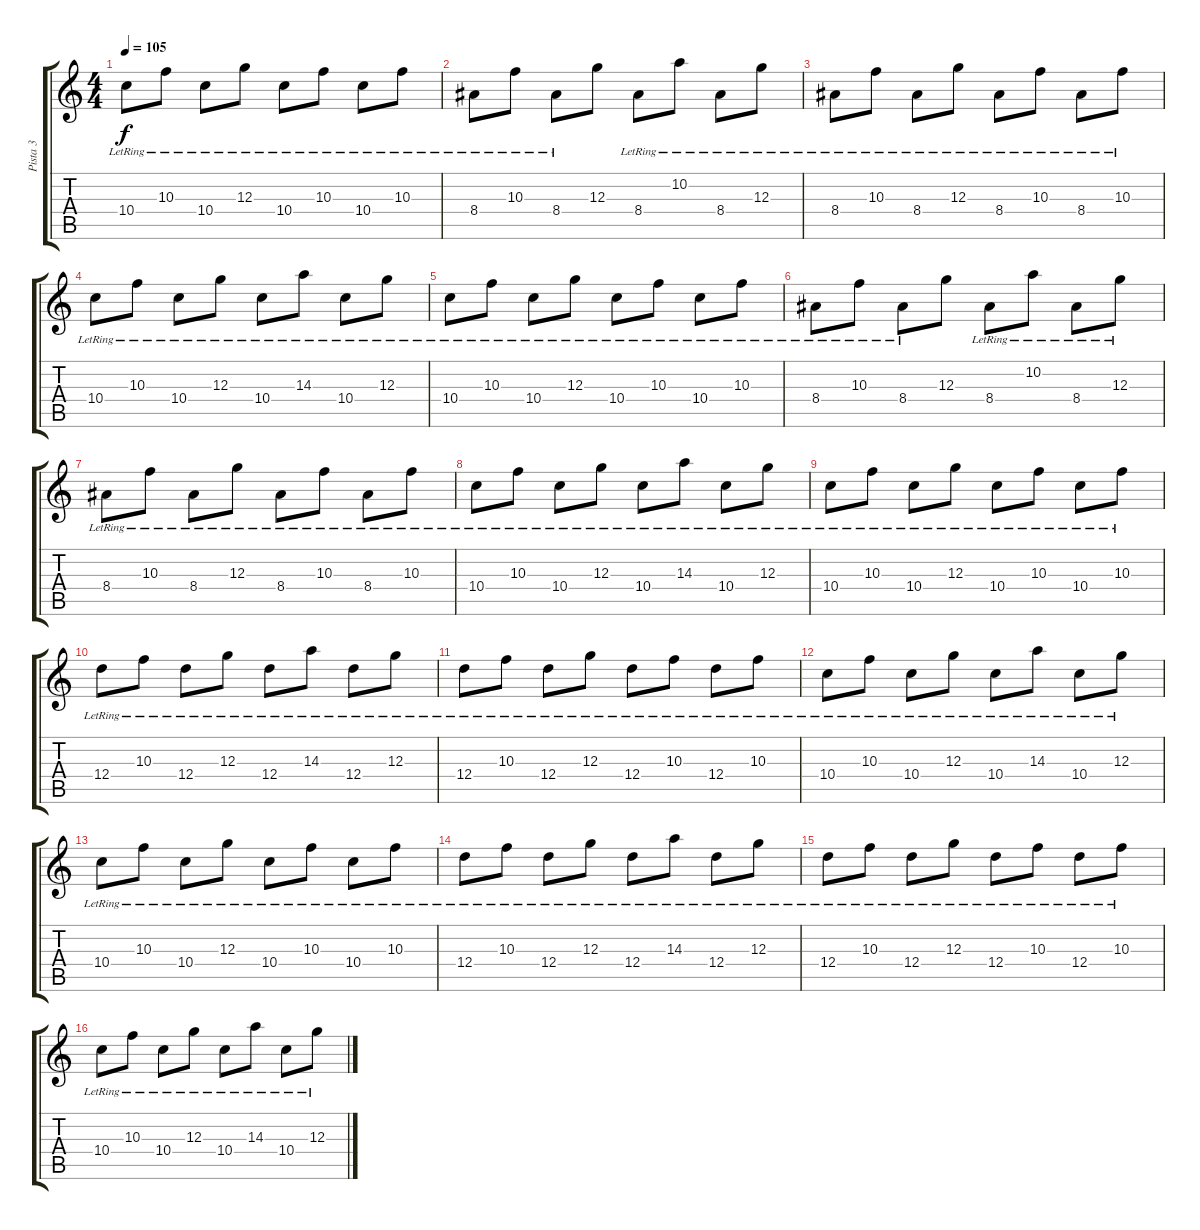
\track ("Pista 3" "Pista 3") {instrument overdrivenguitar}
\staff {score tabs}
\tuning (E4 B3 G3 D3 A2 E2) {hide}
\ts (4 4)
\tempo 105
\clef g2
\ks c
10.4{lr}.8{dy f} 10.3{lr}.8 10.4{lr}.8 12.3{lr}.8 10.4{lr}.8 10.3{lr}.8 10.4{lr}.8 10.3{lr}.8 |
8.4{lr}.8 10.3{lr}.8 8.4{lr}.8 12.3.8 8.4{lr}.8 10.2{lr}.8 8.4{lr}.8 12.3{lr}.8 |
8.4{lr}.8 10.3{lr}.8 8.4{lr}.8 12.3{lr}.8 8.4{lr}.8 10.3{lr}.8 8.4{lr}.8 10.3{lr}.8 |
10.4{lr}.8 10.3{lr}.8 10.4{lr}.8 12.3{lr}.8 10.4{lr}.8 14.3{lr}.8 10.4{lr}.8 12.3{lr}.8 |
10.4{lr}.8 10.3{lr}.8 10.4{lr}.8 12.3{lr}.8 10.4{lr}.8 10.3{lr}.8 10.4{lr}.8 10.3{lr}.8 |
8.4{lr}.8 10.3{lr}.8 8.4{lr}.8 12.3.8 8.4{lr}.8 10.2{lr}.8 8.4{lr}.8 12.3{lr}.8 |
8.4{lr}.8 10.3{lr}.8 8.4{lr}.8 12.3{lr}.8 8.4{lr}.8 10.3{lr}.8 8.4{lr}.8 10.3{lr}.8 |
10.4{lr}.8 10.3{lr}.8 10.4{lr}.8 12.3{lr}.8 10.4{lr}.8 14.3{lr}.8 10.4{lr}.8 12.3{lr}.8 |
10.4{lr}.8 10.3{lr}.8 10.4{lr}.8 12.3{lr}.8 10.4{lr}.8 10.3{lr}.8 10.4{lr}.8 10.3{lr}.8 |
12.4{lr}.8 10.3{lr}.8 12.4{lr}.8 12.3{lr}.8 12.4{lr}.8 14.3{lr}.8 12.4{lr}.8 12.3{lr}.8 |
12.4{lr}.8 10.3{lr}.8 12.4{lr}.8 12.3{lr}.8 12.4{lr}.8 10.3{lr}.8 12.4{lr}.8 10.3{lr}.8 |
10.4{lr}.8 10.3{lr}.8 10.4{lr}.8 12.3{lr}.8 10.4{lr}.8 14.3{lr}.8 10.4{lr}.8 12.3{lr}.8 |
10.4{lr}.8 10.3{lr}.8 10.4{lr}.8 12.3{lr}.8 10.4{lr}.8 10.3{lr}.8 10.4{lr}.8 10.3{lr}.8 |
12.4{lr}.8 10.3{lr}.8 12.4{lr}.8 12.3{lr}.8 12.4{lr}.8 14.3{lr}.8 12.4{lr}.8 12.3{lr}.8 |
12.4{lr}.8 10.3{lr}.8 12.4{lr}.8 12.3{lr}.8 12.4{lr}.8 10.3{lr}.8 12.4{lr}.8 10.3{lr}.8 |
10.4{lr}.8 10.3{lr}.8 10.4{lr}.8 12.3{lr}.8 10.4{lr}.8 14.3{lr}.8 10.4{lr}.8 12.3{lr}.8
